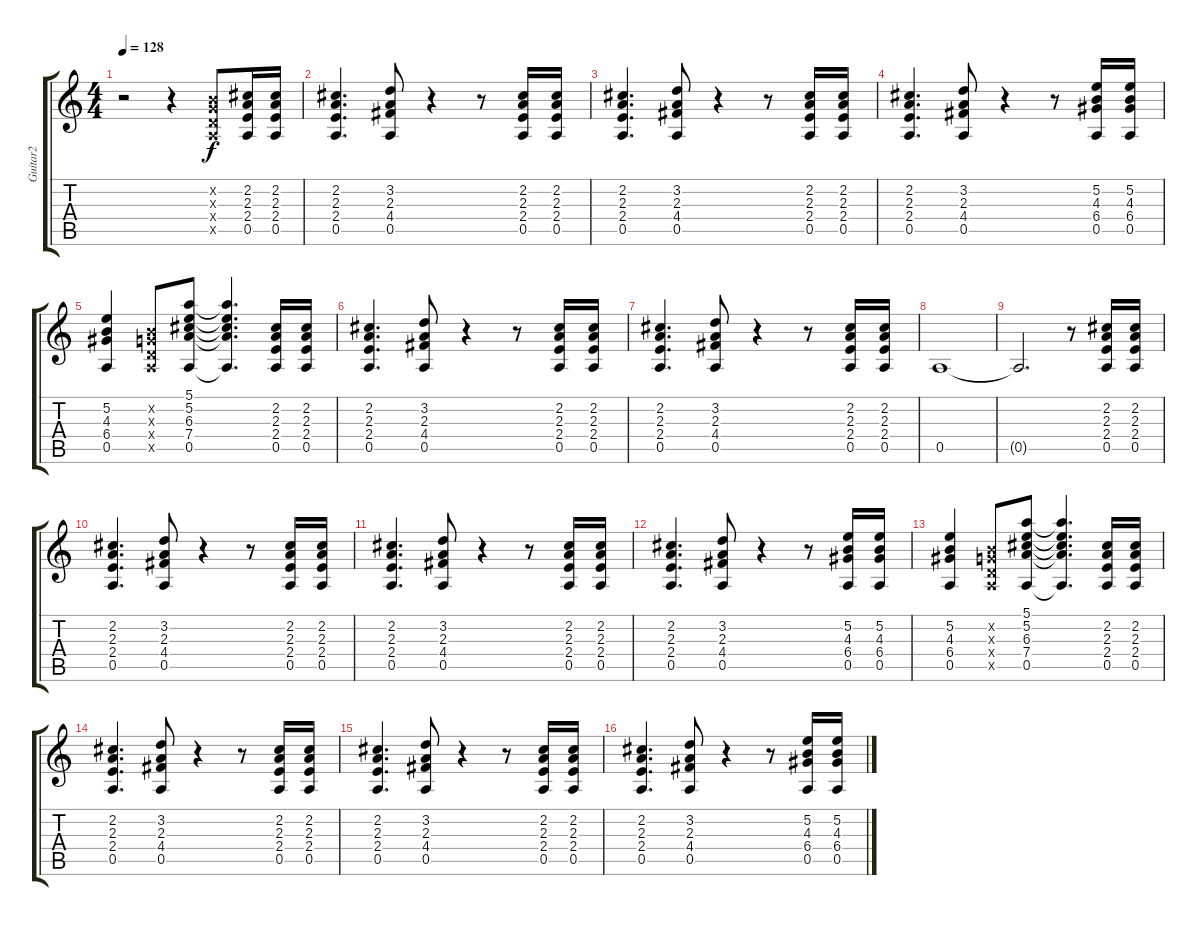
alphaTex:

\track ("Guitar2" "Guitar2") {instrument distortionguitar}
\staff {score tabs}
\tuning (E4 B3 G3 D3 A2 E2) {hide}
\ts (4 4)
\tempo 128
\clef g2
\ks c
r.2{dy f instrument distortionguitar} r.4 (0.2{x} 0.3{x} 0.4{x} 0.5{x}).8 (2.2 2.3 2.4 0.5).16 (2.2 2.3 2.4 0.5).16 |
(2.2 2.3 2.4 0.5).4{d} (3.2 2.3 4.4 0.5).8 r.4 r.8 (2.2 2.3 2.4 0.5).16 (2.2 2.3 2.4 0.5).16 |
(2.2 2.3 2.4 0.5).4{d} (3.2 2.3 4.4 0.5).8 r.4 r.8 (2.2 2.3 2.4 0.5).16 (2.2 2.3 2.4 0.5).16 |
(2.2 2.3 2.4 0.5).4{d} (3.2 2.3 4.4 0.5).8 r.4 r.8 (5.2 4.3 6.4 0.5).16 (5.2 4.3 6.4 0.5).16 |
(5.2 4.3 6.4 0.5).4 (0.2{x} 0.3{x} 0.4{x} 0.5{x}).8 (5.1 5.2 6.3 7.4 0.5).8 (5.1{t} 5.2{t} 6.3{t} 7.4{t} 0.5{t}).4{d} (2.2 2.3 2.4 0.5).16 (2.2 2.3 2.4 0.5).16 |
(2.2 2.3 2.4 0.5).4{d} (3.2 2.3 4.4 0.5).8 r.4 r.8 (2.2 2.3 2.4 0.5).16 (2.2 2.3 2.4 0.5).16 |
(2.2 2.3 2.4 0.5).4{d} (3.2 2.3 4.4 0.5).8 r.4 r.8 (2.2 2.3 2.4 0.5).16 (2.2 2.3 2.4 0.5).16 |
0.5.1 |
0.5{t}.2{d} r.8 (2.2 2.3 2.4 0.5).16 (2.2 2.3 2.4 0.5).16 |
(2.2 2.3 2.4 0.5).4{d volume 5} (3.2 2.3 4.4 0.5).8 r.4 r.8 (2.2 2.3 2.4 0.5).16 (2.2 2.3 2.4 0.5).16 |
(2.2 2.3 2.4 0.5).4{d} (3.2 2.3 4.4 0.5).8 r.4 r.8 (2.2 2.3 2.4 0.5).16 (2.2 2.3 2.4 0.5).16 |
(2.2 2.3 2.4 0.5).4{d} (3.2 2.3 4.4 0.5).8 r.4 r.8 (5.2 4.3 6.4 0.5).16 (5.2 4.3 6.4 0.5).16 |
(5.2 4.3 6.4 0.5).4 (0.2{x} 0.3{x} 0.4{x} 0.5{x}).8 (5.1 5.2 6.3 7.4 0.5).8 (5.1{t} 5.2{t} 6.3{t} 7.4{t} 0.5{t}).4{d} (2.2 2.3 2.4 0.5).16 (2.2 2.3 2.4 0.5).16 |
(2.2 2.3 2.4 0.5).4{d} (3.2 2.3 4.4 0.5).8 r.4 r.8 (2.2 2.3 2.4 0.5).16 (2.2 2.3 2.4 0.5).16 |
(2.2 2.3 2.4 0.5).4{d} (3.2 2.3 4.4 0.5).8 r.4 r.8 (2.2 2.3 2.4 0.5).16 (2.2 2.3 2.4 0.5).16 |
(2.2 2.3 2.4 0.5).4{d} (3.2 2.3 4.4 0.5).8 r.4 r.8 (5.2 4.3 6.4 0.5).16 (5.2 4.3 6.4 0.5).16
